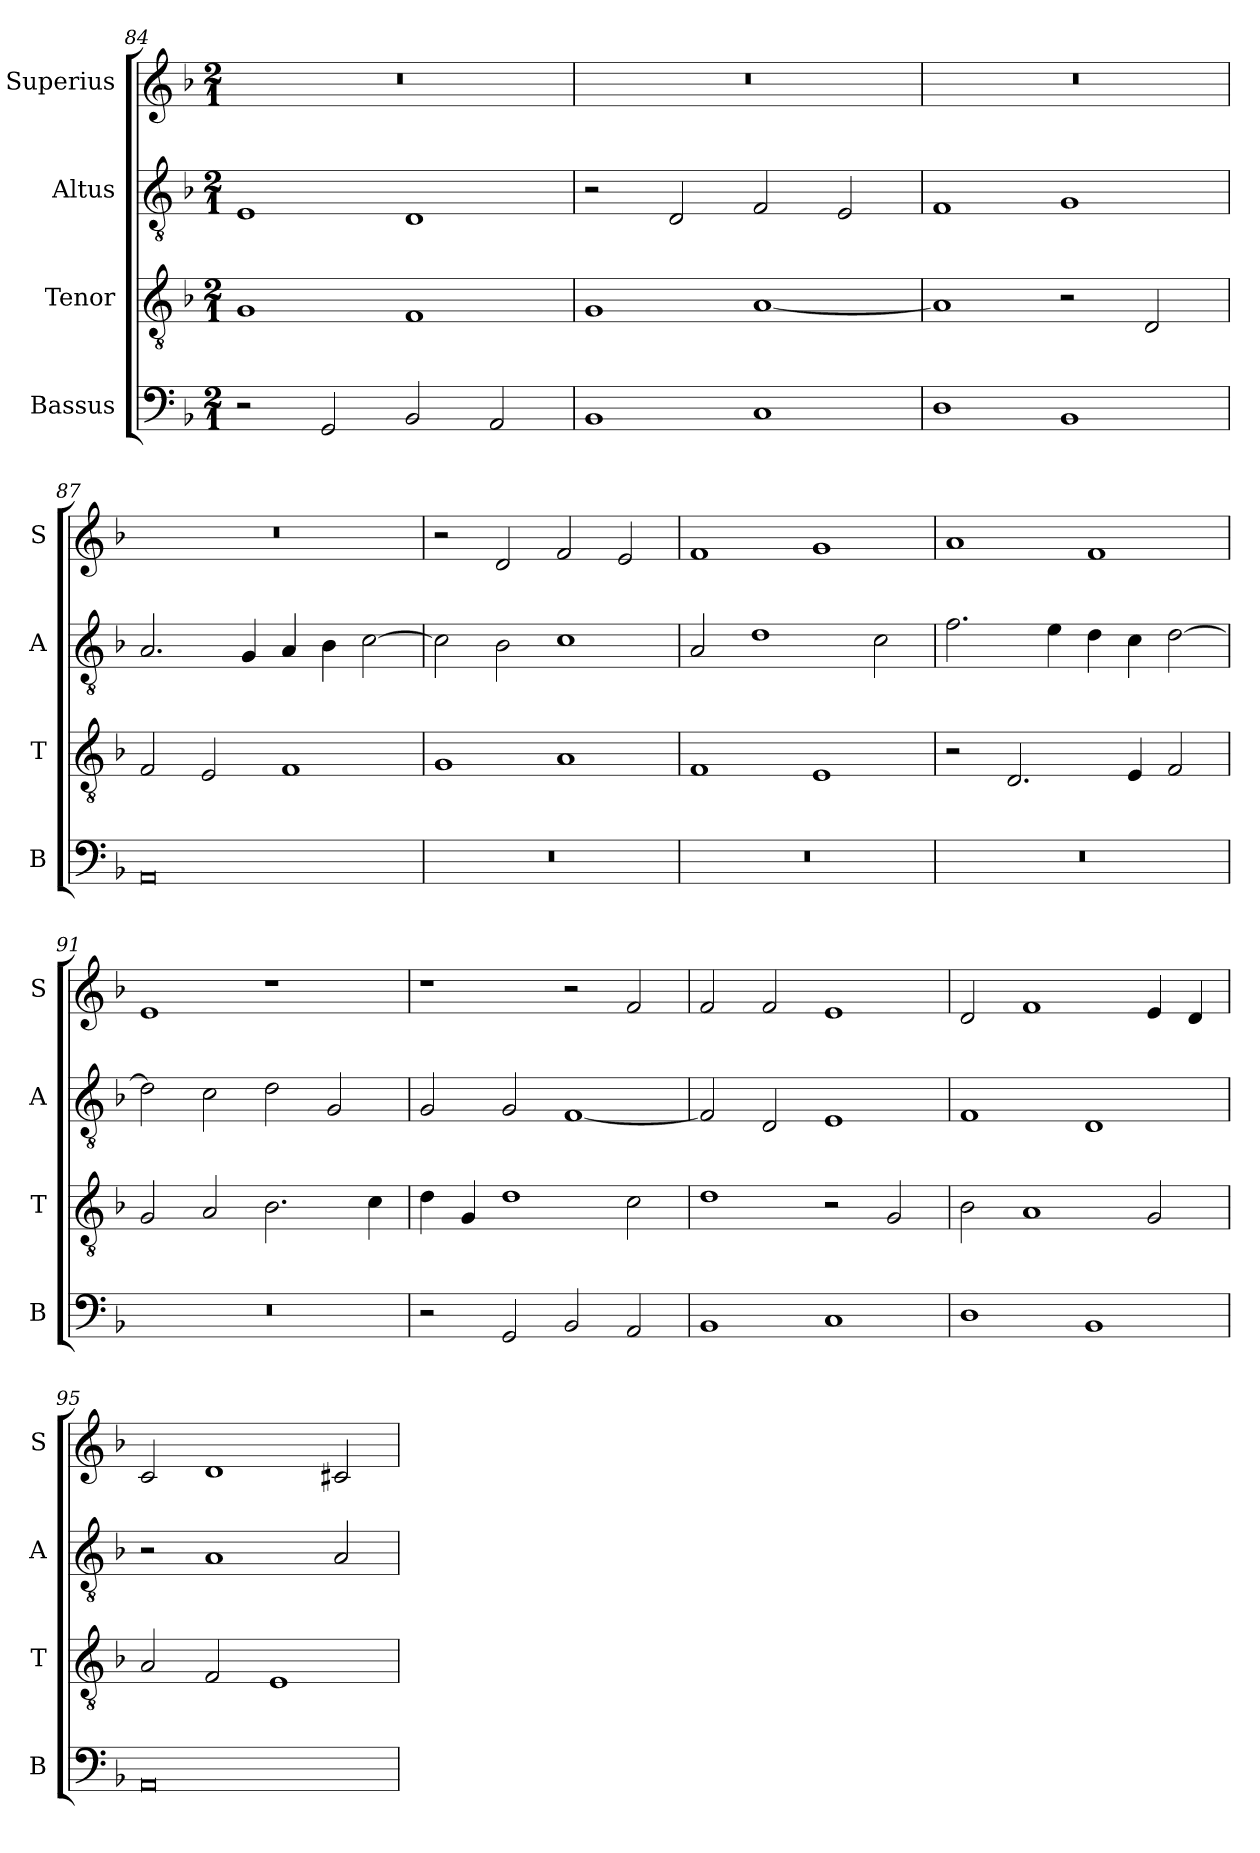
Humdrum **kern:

**kern	**kern	**kern	**kern
*part4	*part3	*part2	*part1
*staff4	*staff3	*staff2	*staff1
*I"Bassus	*I"Tenor	*I"Altus	*I"Superius
*I'B	*I'T	*I'A	*I'S
*clefF4	*clefGv2	*clefGv2	*clefG2
*k[b-]	*k[b-]	*k[b-]	*k[b-]
*F:	*F:	*F:	*F:
*M2/1	*M2/1	*M2/1	*M2/1
=84	=84	=84	=84
2r	1G	1E	0r
2GG	.	.	.
2BB-	1F	1D	.
2AA	.	.	.
=85	=85	=85	=85
1BB-	1G	2r	0r
.	.	2D	.
1C	[1A	2F	.
.	.	2E	.
=86	=86	=86	=86
1D	1A]	1F	0r
1BB-	2r	1G	.
.	2D	.	.
=87	=87	=87	=87
0AA	2F	2.A	0r
.	2E	.	.
.	.	4G	.
.	1F	4A	.
.	.	4B-	.
.	.	[2c	.
=88	=88	=88	=88
0r	1G	2c]	2r
.	.	2B-	2d
.	1A	1c	2f
.	.	.	2e
=89	=89	=89	=89
0r	1F	2A	1f
.	.	1d	.
.	1E	.	1g
.	.	2c	.
=90	=90	=90	=90
0r	2r	2.f	1a
.	2.D	.	.
.	.	4e	.
.	.	4d	1f
.	4E	4c	.
.	2F	[2d	.
=91	=91	=91	=91
0r	2G	2d]	1e
.	2A	2c	.
.	2.B-	2d	1r
.	.	2G	.
.	4c	.	.
=92	=92	=92	=92
2r	4d	2G	1r
.	4G	.	.
2GG	1d	2G	.
2BB-	.	[1F	2r
2AA	2c	.	2f
=93	=93	=93	=93
1BB-	1d	2F]	2f
.	.	2D	2f
1C	2r	1E	1e
.	2G	.	.
=94	=94	=94	=94
1D	2B-	1F	2d
.	1A	.	1f
1BB-	.	1D	.
.	2G	.	4e
.	.	.	4d
=95	=95	=95	=95
0AA	2A	2r	2c
.	2F	1A	1d
.	1E	.	.
.	.	2A	2c#X
=	=	=	=
*-	*-	*-	*-
